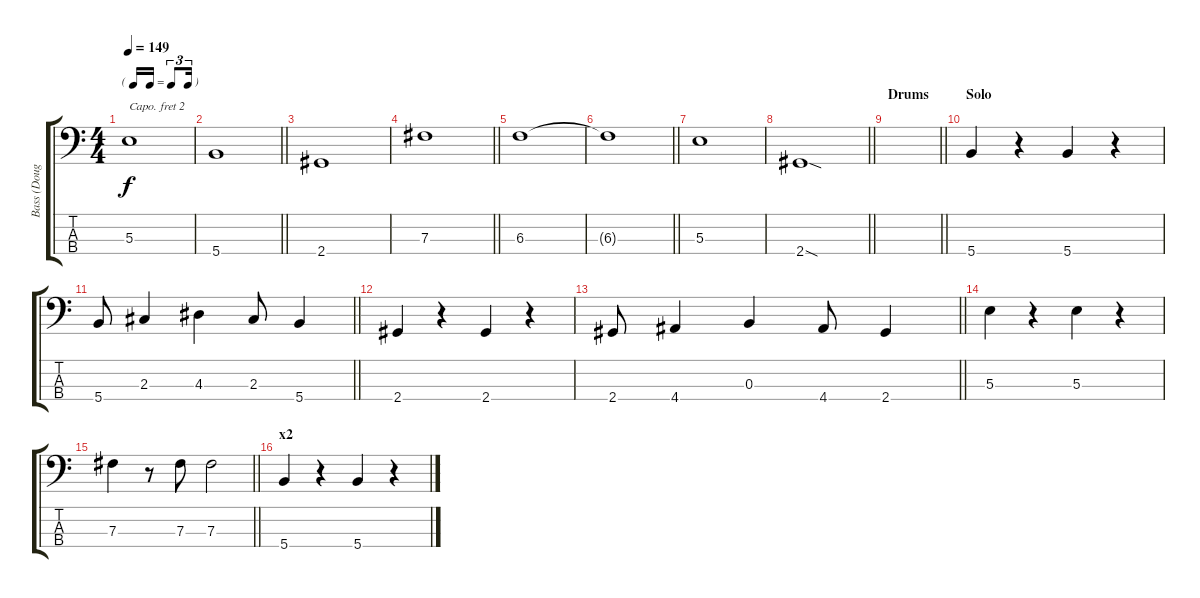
\track ("Bass (Dougie)" "Bass (Doug") {instrument fretlessbass}
\staff {score tabs}
\capo 2
\tuning (G2 D2 A1 E1) {hide}
\ts (4 4)
\tf triplet16th
\tempo 149
\clef f4
\ks c
5.3.1{dy f} |
\barLineRight lightlight
5.4.1 |
2.4.1 |
\barLineRight lightlight
7.3.1 |
6.3.1 |
\barLineRight lightlight
6.3{t}.1 |
5.3.1 |
\barLineRight lightlight
2.4{sod}.1 |
\section ("" "Drums")
\barLineRight lightlight
|
\section ("" "Solo")
5.4.4 r.4 5.4.4 r.4 |
\barLineRight lightlight
5.4.8 2.3.4 4.3.4 2.3.8 5.4.4 |
2.4.4 r.4 2.4.4 r.4 |
\barLineRight lightlight
2.4.8 4.4.4 0.3.4 4.4.8 2.4.4 |
5.3.4 r.4 5.3.4 r.4 |
\barLineRight lightlight
7.3.4 r.8 7.3.8 7.3.2 |
\section ("" "x2")
5.4.4 r.4 5.4.4 r.4
